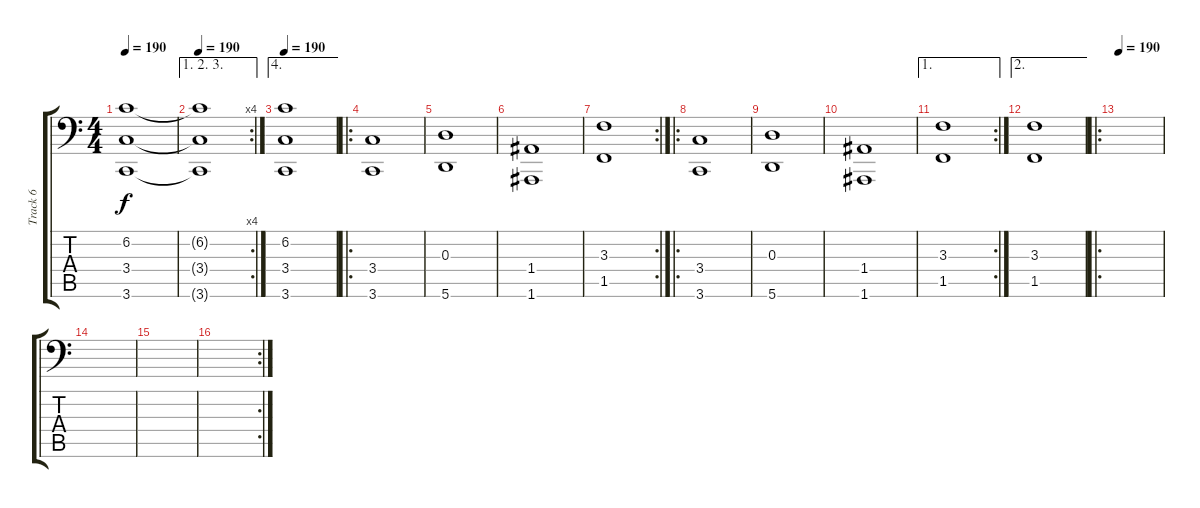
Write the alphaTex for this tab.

\track ("Track 6" "Track 6") {instrument synthstrings1}
\staff {score tabs}
\tuning (B3 Gb3 D3 A2 E2 A1) {hide}
\ts (4 4)
\tempo 190
\clef f4
\ks c
(6.2 3.4 3.6).1{dy f} |
\ae (1 2 3)
\rc 4
\tempo 190
(6.2{t} 3.4{t} 3.6{t}).1 |
\ae 4
\tempo 190
(6.2 3.4 3.6).1 |
\ro
(3.4 3.6).1 |
(0.3 5.6).1 |
(1.4 1.6).1 |
\rc 2
(3.3 1.5).1 |
\ro
(3.4 3.6).1 |
(0.3 5.6).1 |
(1.4 1.6).1 |
\ae 1
\rc 2
(3.3 1.5).1 |
\ae 2
(3.3 1.5).1 |
\ro
\tempo 190
|
|
|
\rc 2
